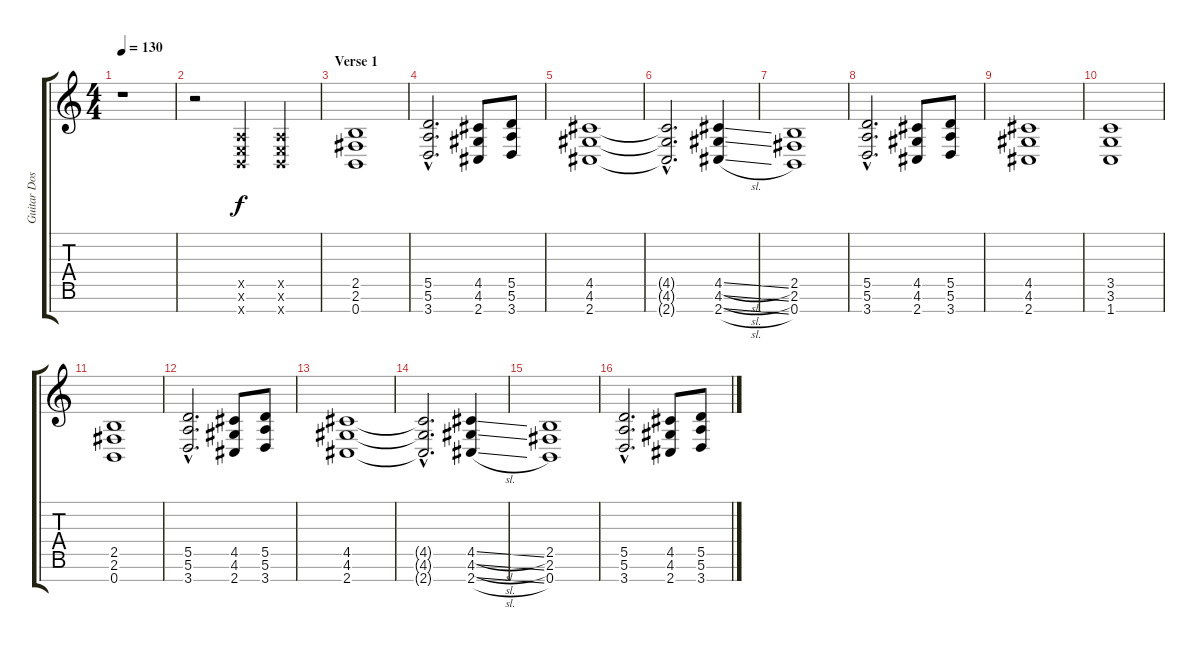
\track ("Guitar Dos" "Guitar Dos") {instrument distortionguitar}
\staff {score tabs}
\tuning (E4 B3 G3 D3 A2 E2 B1) {hide}
\ts (4 4)
\tempo 130
\clef g2
\ks c
r.1{dy f} |
r.2 (0.5{x} 0.6{x} 0.7{x}).4 (0.5{x} 0.6{x} 0.7{x}).4 |
\section ("" "Verse 1")
(2.5 2.6 0.7).1{volume 9 instrument distortionguitar} |
(5.5{hac} 5.6{hac} 3.7{hac}).2{d} (4.5 4.6 2.7).8 (5.5 5.6 3.7).8 |
(4.5 4.6 2.7).1 |
(4.5{hac t} 4.6{hac t} 2.7{hac t}).2{d} (4.5{sl} 4.6{sl} 2.7{sl}).4 |
(2.5 2.6 0.7).1 |
(5.5{hac} 5.6{hac} 3.7{hac}).2{d} (4.5 4.6 2.7).8 (5.5 5.6 3.7).8 |
(4.5 4.6 2.7).1 |
(3.5 3.6 1.7).1 |
(2.5 2.6 0.7).1 |
(5.5{hac} 5.6{hac} 3.7{hac}).2{d} (4.5 4.6 2.7).8 (5.5 5.6 3.7).8 |
(4.5 4.6 2.7).1 |
(4.5{hac t} 4.6{hac t} 2.7{hac t}).2{d} (4.5{sl} 4.6{sl} 2.7{sl}).4 |
(2.5 2.6 0.7).1 |
(5.5{hac} 5.6{hac} 3.7{hac}).2{d} (4.5 4.6 2.7).8 (5.5 5.6 3.7).8
